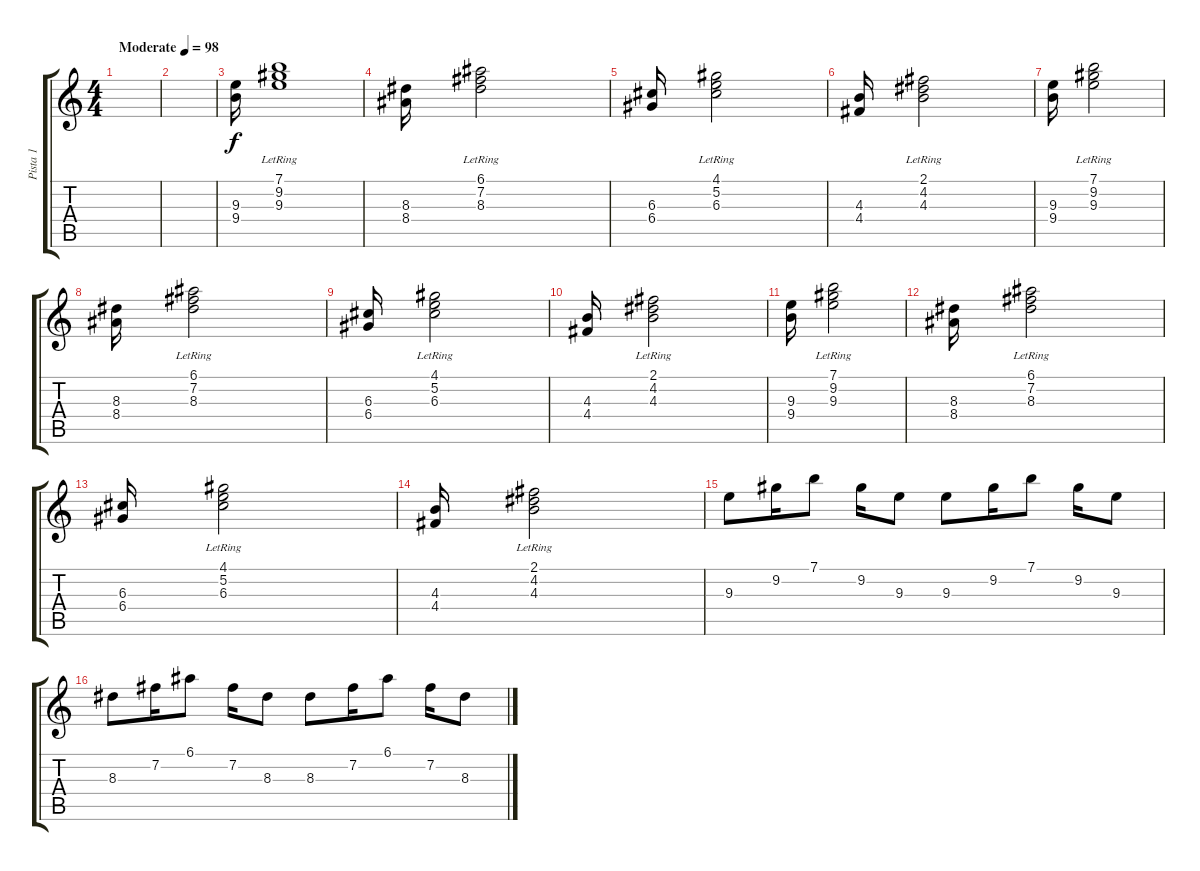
\track ("Pista 1" "Pista 1") {instrument electricguitarclean}
\staff {score tabs}
\tuning (E4 B3 G3 D3 A2 E2) {hide}
\ts (4 4)
\tempo (98 "Moderate")
\clef g2
\ks c
|
|
(9.3 9.4).16 (7.1{lr} 9.2 9.3).1 |
(8.3 8.4).16 (6.1{lr} 7.2 8.3).2 |
(6.3 6.4).16 (4.1{lr} 5.2 6.3).2 |
(4.3 4.4).16 (2.1{lr} 4.2 4.3).2 |
(9.3 9.4).16 (7.1{lr} 9.2 9.3).2 |
(8.3 8.4).16 (6.1{lr} 7.2 8.3).2 |
(6.3 6.4).16 (4.1{lr} 5.2 6.3).2 |
(4.3 4.4).16 (2.1{lr} 4.2 4.3).2 |
(9.3 9.4).16 (7.1{lr} 9.2 9.3).2 |
(8.3 8.4).16 (6.1{lr} 7.2 8.3).2 |
(6.3 6.4).16 (4.1{lr} 5.2 6.3).2 |
(4.3 4.4).16 (2.1{lr} 4.2 4.3).2 |
9.3.8 9.2.16 7.1.8 9.2.16 9.3.8 9.3.8 9.2.16 7.1.8 9.2.16 9.3.8 |
8.3.8 7.2.16 6.1.8 7.2.16 8.3.8 8.3.8 7.2.16 6.1.8 7.2.16 8.3.8
